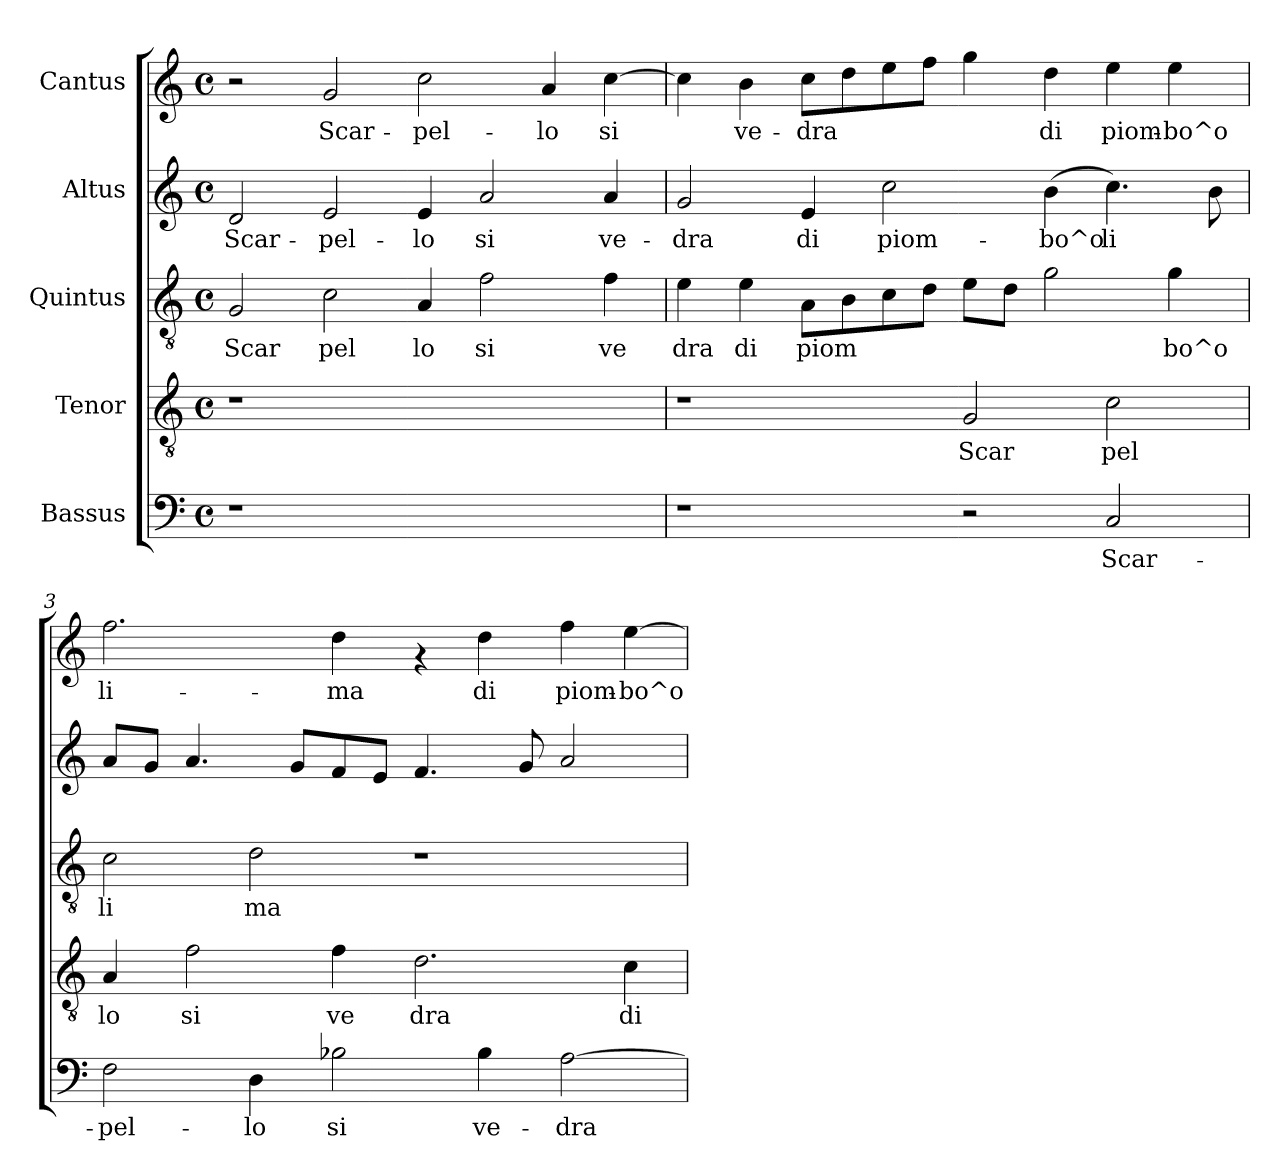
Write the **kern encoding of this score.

**kern	**text	**kern	**text	**kern	**text	**kern	**text	**kern	**text
*part5	*part5	*part4	*part4	*part3	*part3	*part2	*part2	*part1	*part1
*staff5	*staff5	*staff4	*staff4	*staff3	*staff3	*staff2	*staff2	*staff1	*staff1
*I"Bassus	*	*I"Tenor	*	*I"Quintus	*	*I"Altus	*	*I"Cantus	*
!!LO:PB:g=z
*stria5	*	*stria5	*	*stria5	*	*stria5	*	*stria5	*
*clefF4	*	*clefGv2	*	*clefGv2	*	*clefG2	*	*clefG2	*
*k[]	*	*k[]	*	*k[]	*	*k[]	*	*k[]	*
*C:	*	*C:	*	*C:	*	*C:	*	*C:	*
*M4/4	*	*M4/4	*	*M4/4	*	*M4/4	*	*M4/4	*
*met(c)	*	*met(c)	*	*met(c)	*	*met(c)	*	*met(c)	*
=1	=1	=1	=1	=1	=1	=1	=1	=1	=1
!	!	!	!	!	!LO:LY:b:cj	!	!LO:LY:b:cj	!	!
1r	.	1r	.	2G/	Scar	2d/	Scar-	2r	.
!	!	!	!	!	!LO:LY:b:cj	!	!LO:LY:b:cj	!	!LO:LY:b:cj
.	.	.	.	2c\	pel	2e/	-pel-	2g/	Scar-
!	!	!	!	!	!LO:LY:b:cj	!	!LO:LY:b:cj	!	!LO:LY:b:cj
1ryy	.	1ryy	.	4A/	lo	4e/	-lo	2cc\	-pel-
!	!	!	!	!	!LO:LY:b:cj	!	!LO:LY:b:cj	!	!
.	.	.	.	2f\	si	2a/	si	.	.
!	!	!	!	!	!	!	!	!	!LO:LY:b:cj
.	.	.	.	.	.	.	.	4a/	-lo
!	!	!	!	!	!LO:LY:b:cj	!	!LO:LY:b:cj	!	!LO:LY:b:cj
.	.	.	.	4f\	ve	4a/	ve-	[>4cc\	si
=2	=2	=2	=2	=2	=2	=2	=2	=2	=2
!	!	!	!	!	!LO:LY:b:cj	!	!LO:LY:b:cj	!	!LO:LY:b:cj
1r	.	1r	.	4e\	dra	2g/	-dra	4cc\]	.
!	!	!	!	!	!LO:LY:b:cj	!	!	!	!LO:LY:b:cj
.	.	.	.	4e\	di	.	.	4b\	ve-
!	!	!	!	!	!LO:LY:b:cj	!	!LO:LY:b:cj	!	!LO:LY:b:cj
.	.	.	.	8A\L	piom	4e/	di	8cc\L	-dra
!	!	!	!	!	!LO:LY:b:cj	!	!	!	!LO:LY:b:cj
.	.	.	.	8B\	.	.	.	8dd\	.
!	!	!	!	!	!LO:LY:b:cj	!	!LO:LY:b:cj	!	!LO:LY:b:cj
.	.	.	.	8c\	.	2cc\	piom-	8ee\	.
!	!	!	!	!	!LO:LY:b:cj	!	!	!	!LO:LY:b:cj
.	.	.	.	8d\J	.	.	.	8ff\J	.
!	!	!	!LO:LY:b:cj	!	!LO:LY:b:cj	!	!	!	!LO:LY:b:cj
2r	.	2G/	Scar	8e\L	.	.	.	4gg\	.
!	!	!	!	!	!LO:LY:b:cj	!	!	!	!
.	.	.	.	8d\J	.	.	.	.	.
!	!	!	!	!	!LO:LY:b:cj	!	!LO:LY:b:cj	!	!LO:LY:b:cj
.	.	.	.	2g\	.	(<4b\	-bo^o	4dd\	di
!	!LO:LY:b:cj	!	!LO:LY:b:cj	!	!	!	!LO:LY:b:cj	!	!LO:LY:b:cj
2C/	Scar-	2c\	pel	.	.	4.cc\)	li-	4ee\	piom-
!	!	!	!	!	!LO:LY:b:cj	!	!	!	!LO:LY:b:cj
.	.	.	.	4g\	bo^o	.	.	4ee\	-bo^o
!	!	!	!	!	!	!	!LO:LY:b:cj	!	!
.	.	.	.	.	.	8b\	--	.	.
=3	=3	=3	=3	=3	=3	=3	=3	=3	=3
!	!LO:LY:b:cj	!	!LO:LY:b:cj	!	!LO:LY:b:cj	!	!LO:LY:b:cj	!	!LO:LY:b:cj
2F\	-pel-	4A/	lo	2c\	li	8a/L	--	2.ff\	li-
!	!	!	!	!	!	!	!LO:LY:b:cj	!	!
.	.	.	.	.	.	8g/J	--	.	.
!	!	!	!LO:LY:b:cj	!	!	!	!LO:LY:b:cj	!	!
.	.	2f\	si	.	.	4.a/	--	.	.
!	!LO:LY:b:cj	!	!	!	!LO:LY:b:cj	!	!	!	!
4D\	-lo	.	.	2d\	ma	.	.	.	.
!	!	!	!	!	!	!	!LO:LY:b:cj	!	!
.	.	.	.	.	.	8g/L	--	.	.
!	!LO:LY:b:cj	!	!LO:LY:b:cj	!	!	!	!LO:LY:b:cj	!	!LO:LY:b:cj
2B-\	si	4f\	ve	.	.	8f/	--	4dd\	-ma
!	!	!	!	!	!	!	!LO:LY:b:cj	!	!
.	.	.	.	.	.	8e/J	--	.	.
!	!	!	!LO:LY:b:cj	!	!	!	!LO:LY:b:cj	!	!
.	.	2.d\	dra	1r	.	4.f/	--	4rf	.
!	!LO:LY:b:cj	!	!	!	!	!	!	!	!LO:LY:b:cj
4B-\	ve-	.	.	.	.	.	.	4dd\	di
!	!	!	!	!	!	!	!LO:LY:b:cj	!	!
.	.	.	.	.	.	8g/	--	.	.
!	!LO:LY:b:cj	!	!	!	!	!	!LO:LY:b:cj	!	!LO:LY:b:cj
[<2A\	-dra	.	.	.	.	2a/	--	4ff\	piom-
!	!	!	!LO:LY:b:cj	!	!	!	!	!	!LO:LY:b:cj
.	.	4c\	di	.	.	.	.	[<4ee\	-bo^o
=	=	=	=	=	=	=	=	=	=
*-	*-	*-	*-	*-	*-	*-	*-	*-	*-
